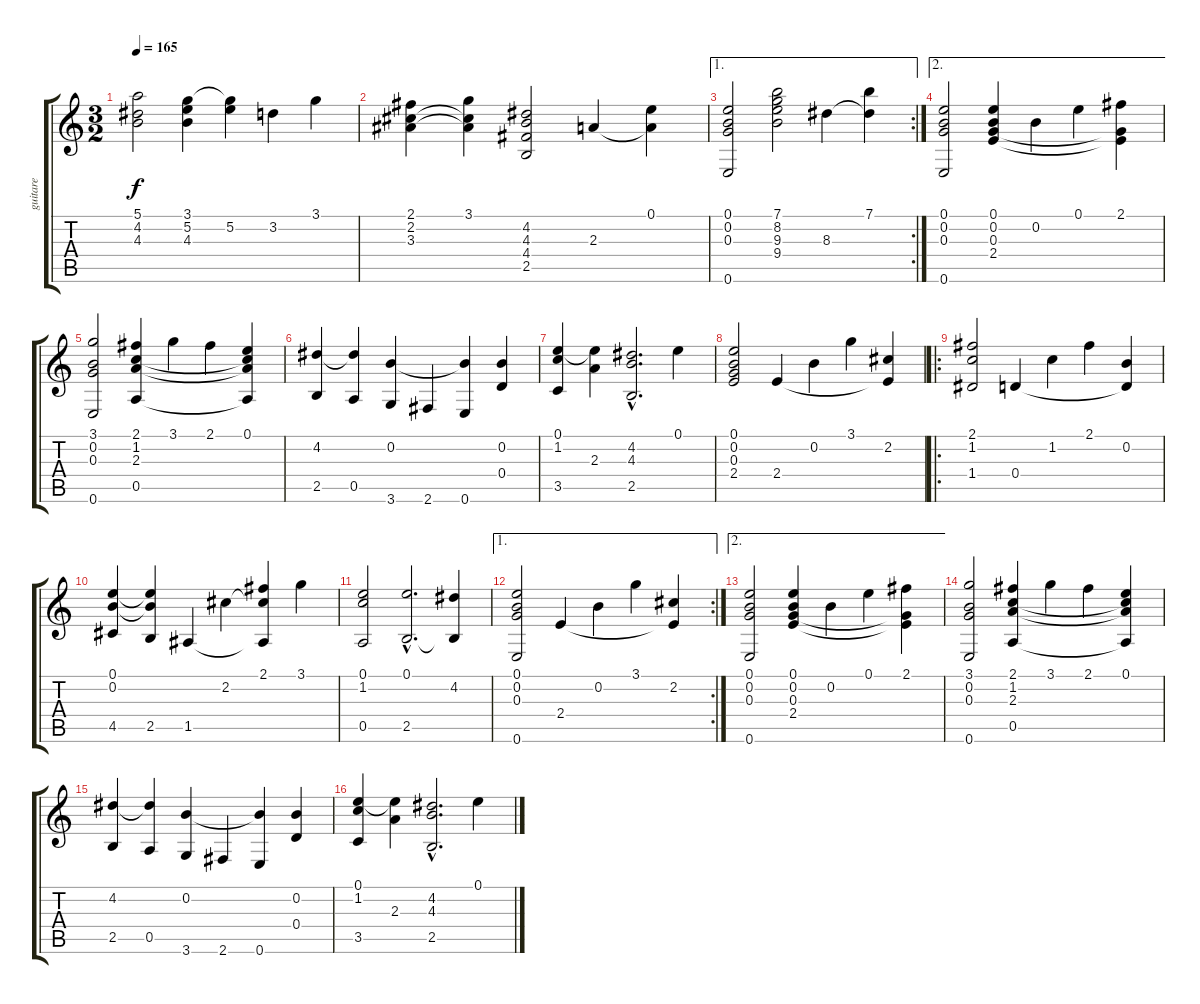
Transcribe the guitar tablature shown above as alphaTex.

\track ("guitare" "guitare") {instrument acousticguitarnylon}
\staff {score tabs}
\tuning (E4 B3 G3 D3 A2 E2) {hide}
\ts (3 2)
\tempo 165
\clef g2
\ks c
(5.1 4.2 4.3).2{dy f} (3.1 5.2 4.3).4 (3.1{t} 5.2).4 3.2.4 3.1.4 |
(2.1 2.2 3.3).4 (3.1 2.2{t} 3.3{t}).4 (4.2 4.3 4.4 2.5).2 2.3.4 (0.1 2.3{t}).4 |
\ae 1
\rc 2
(0.1 0.2 0.3 0.6).2 (7.1 8.2 9.3 9.4).2 8.3.4 (7.1 8.3{t}).4 |
\ae 2
(0.1 0.2 0.3 0.6).2 (0.1 0.2 0.3 2.4).4 0.2.4 0.1.4 (2.1 0.3{t} 2.4{t}).4 |
(3.1 0.2 0.3 0.6).2 (2.1 1.2 2.3 0.5).4 3.1.4 2.1.4 (0.1 1.2{t} 2.3{t} 0.5{t}).4 |
(4.2 2.5).4 (4.2{t} 0.5).4 (0.2 3.6).4 2.6.4 (0.2{t} 0.6).4 (0.2 0.4).4 |
(0.1 1.2 3.5).4 (0.1{t} 2.3).4 (4.2{hac} 4.3{hac} 2.5{hac}).2{d} 0.1.4 |
(0.1 0.2 0.3 2.4).2 2.4.4 0.2.4 3.1.4 (2.2 2.4{t}).4 |
\ro
(2.1 1.2 1.4).2 0.4.4 1.2.4 2.1.4 (0.2 0.4{t}).4 |
(0.1 0.2 4.5).4 (0.1{t} 0.2{t} 2.5).4 1.5.4 2.2.4 (2.1 2.2{t} 1.5{t}).4 3.1.4 |
(0.1 1.2 0.5).2 (0.1{hac} 2.5{hac}).2{d} (4.2 2.5{t}).4 |
\ae 1
\rc 2
(0.1 0.2 0.3 0.6).2 2.4.4 0.2.4 3.1.4 (2.2 2.4{t}).4 |
\ae 2
(0.1 0.2 0.3 0.6).2 (0.1 0.2 0.3 2.4).4 0.2.4 0.1.4 (2.1 0.3{t} 2.4{t}).4 |
(3.1 0.2 0.3 0.6).2 (2.1 1.2 2.3 0.5).4 3.1.4 2.1.4 (0.1 1.2{t} 2.3{t} 0.5{t}).4 |
(4.2 2.5).4 (4.2{t} 0.5).4 (0.2 3.6).4 2.6.4 (0.2{t} 0.6).4 (0.2 0.4).4 |
(0.1 1.2 3.5).4 (0.1{t} 2.3).4 (4.2{hac} 4.3{hac} 2.5{hac}).2{d} 0.1.4
